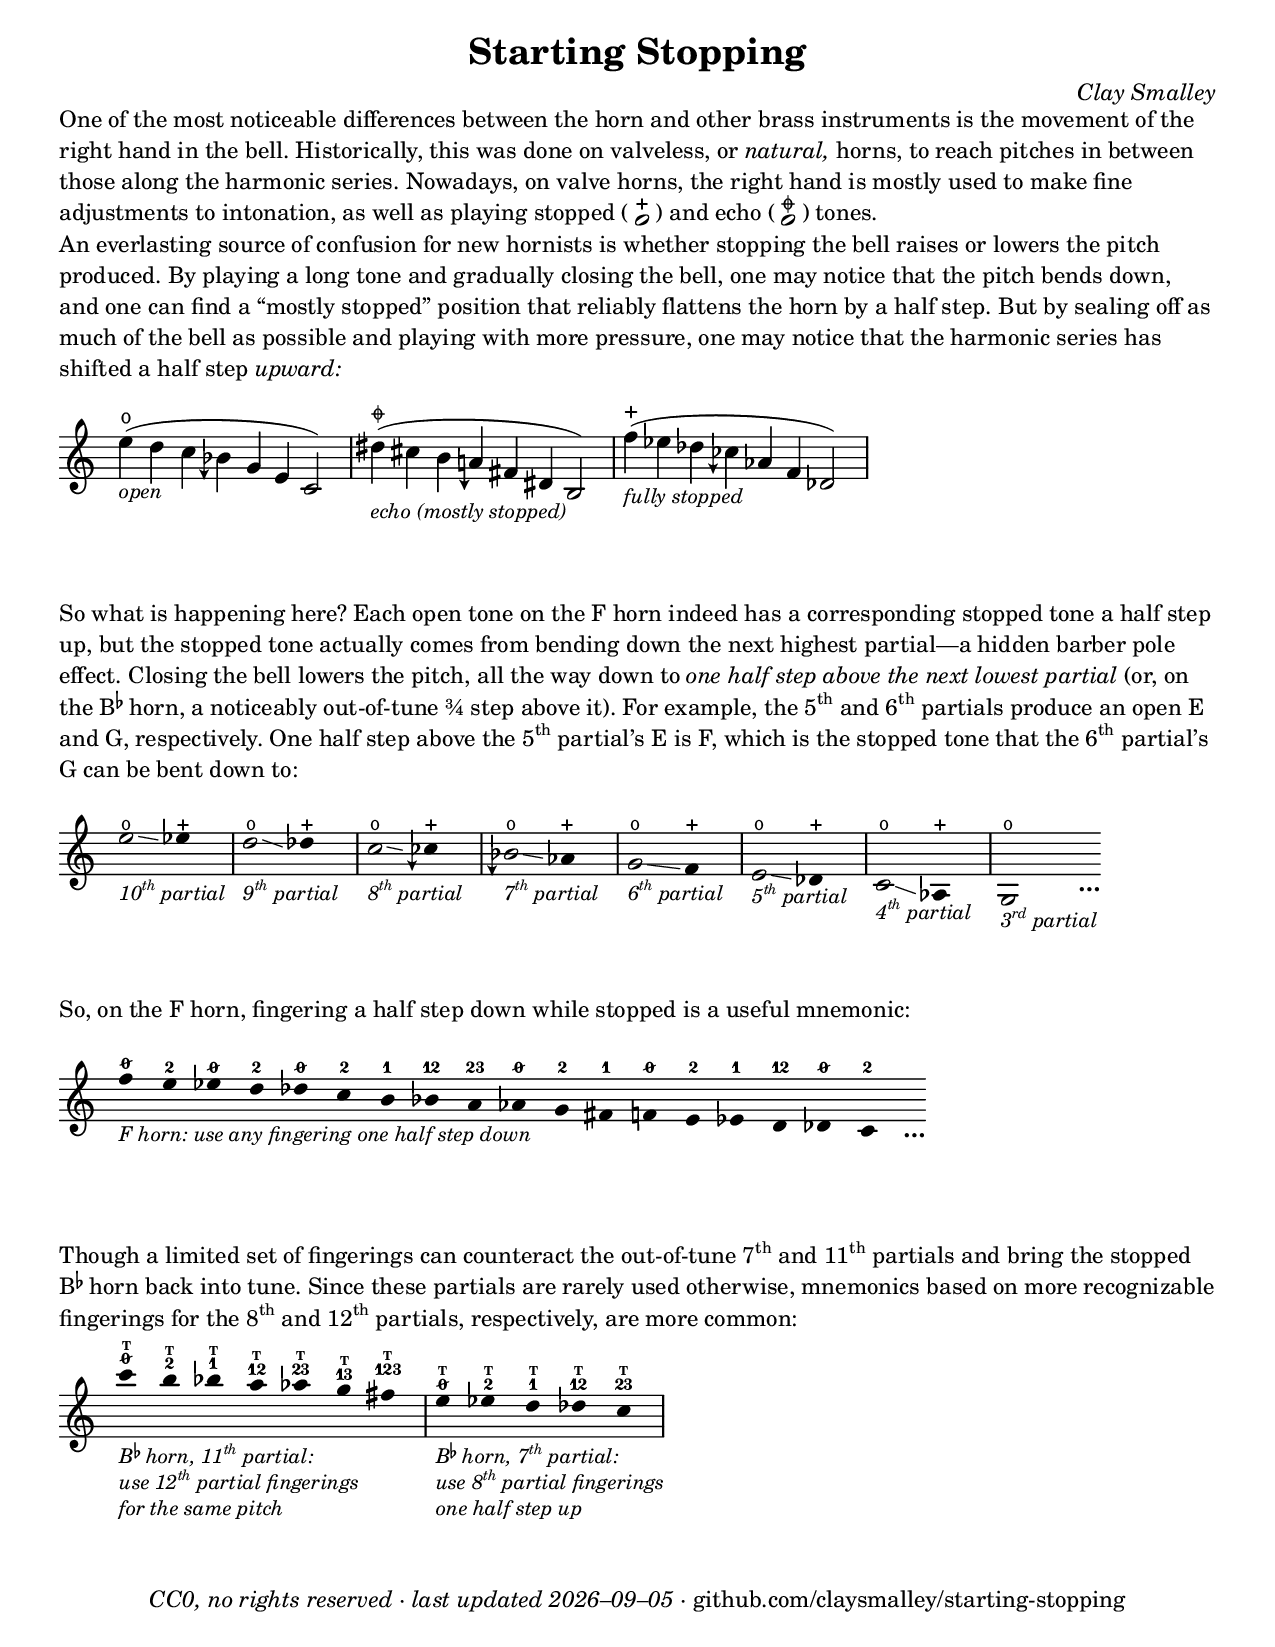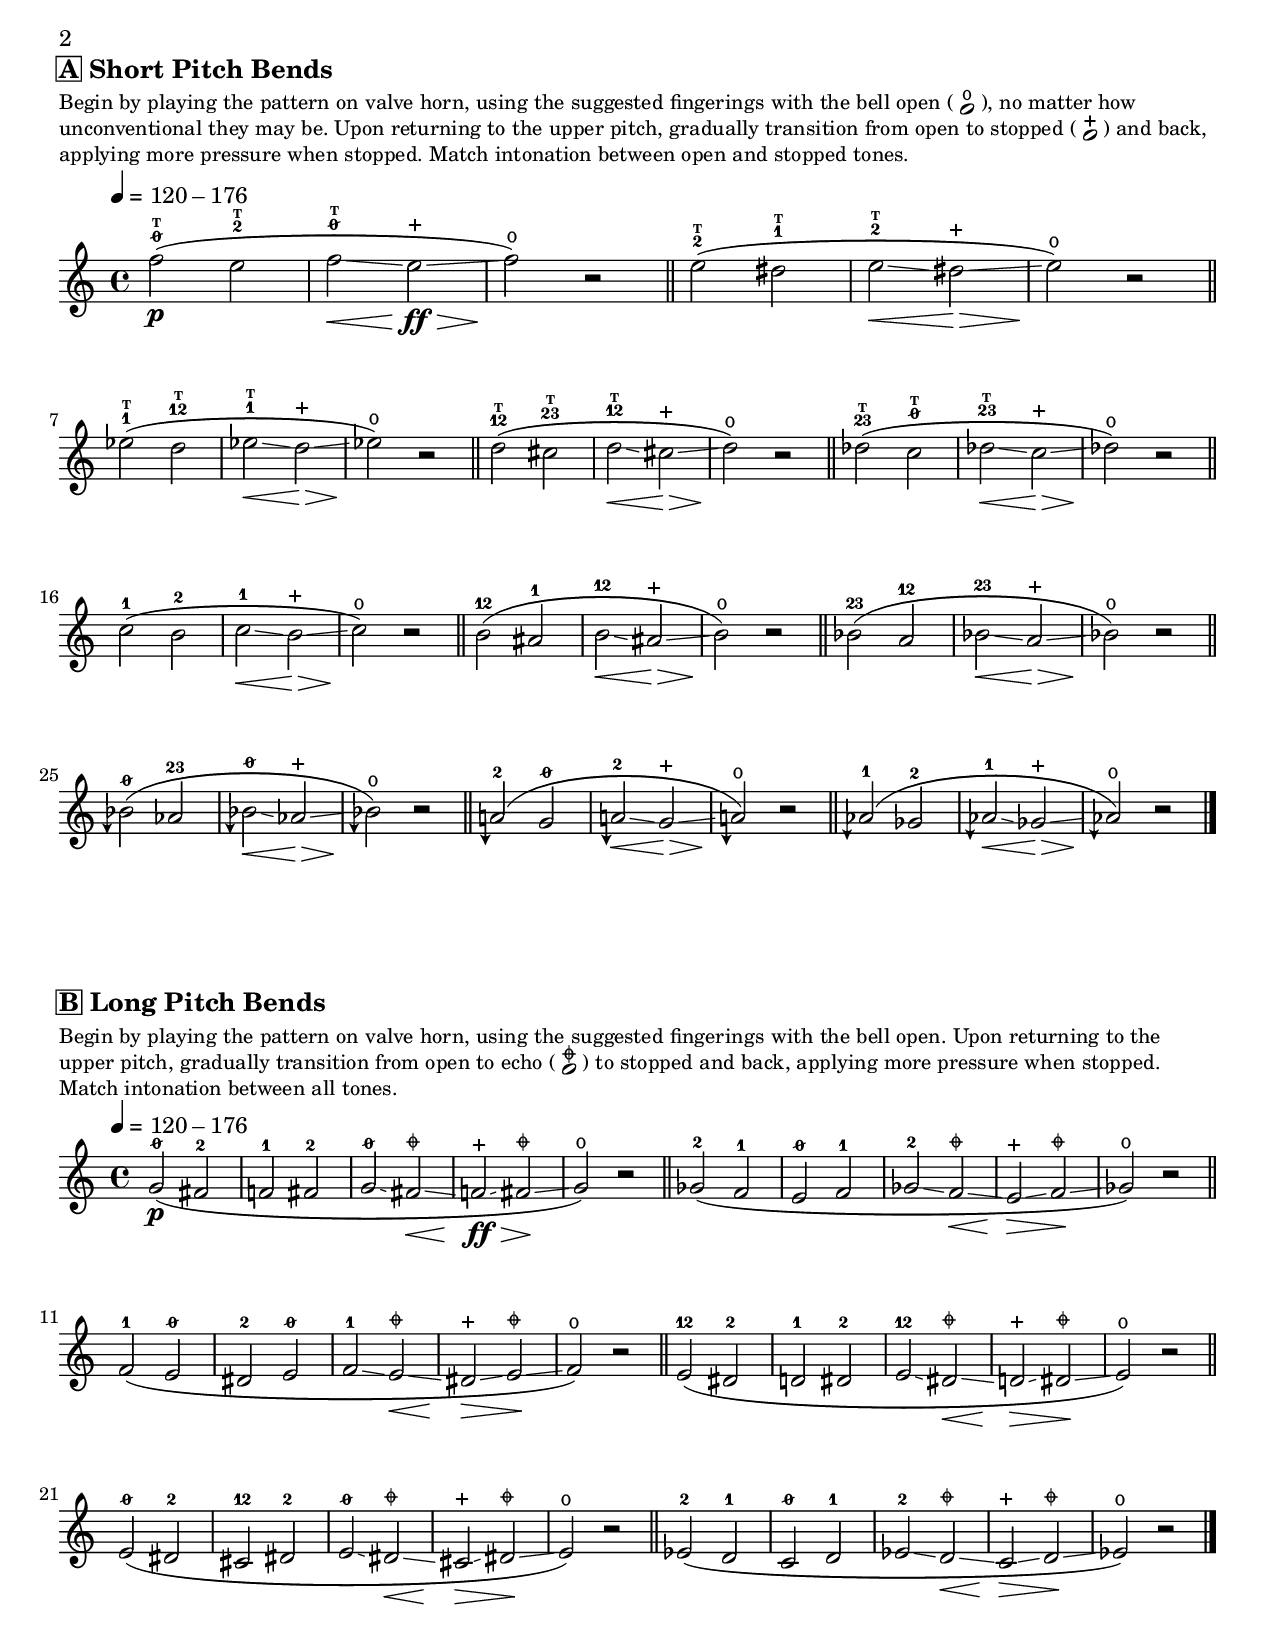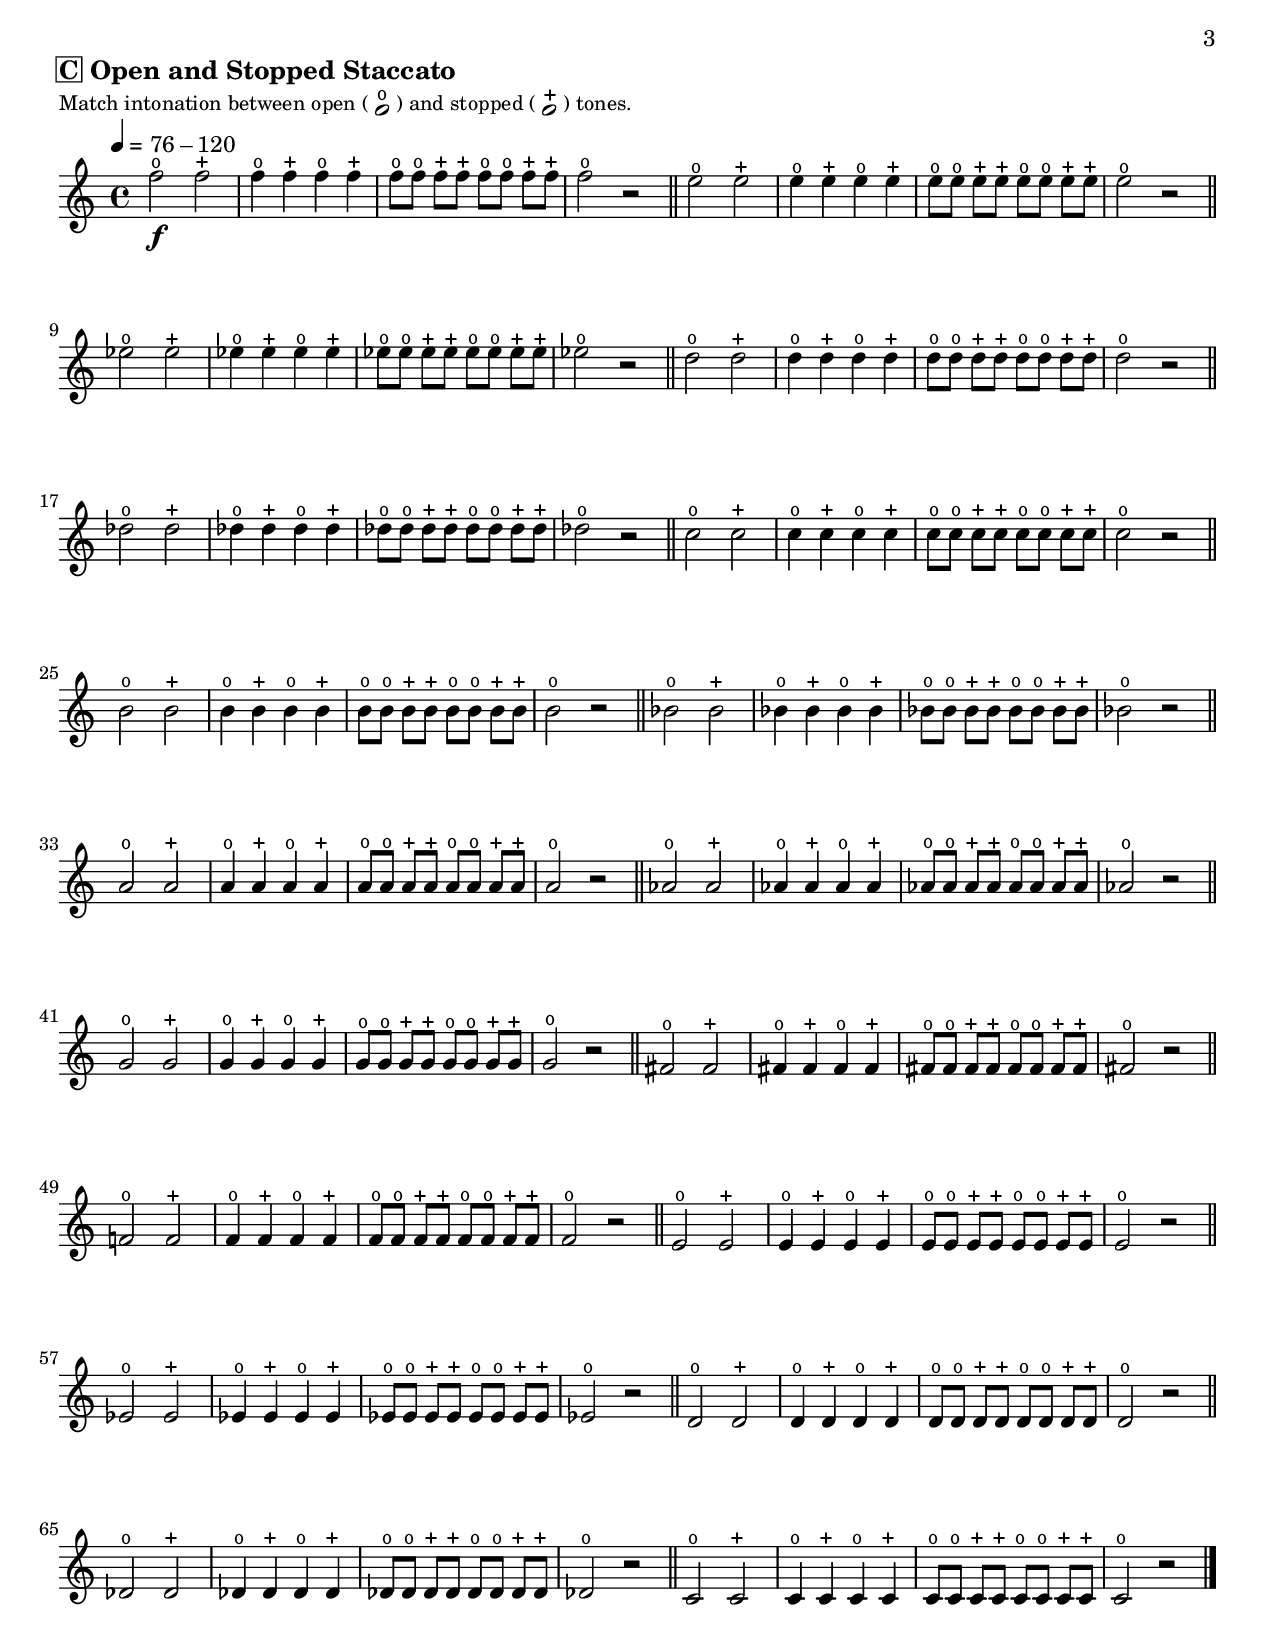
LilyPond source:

\version "2.22.1"

#(set-default-paper-size "letter")

date = #(strftime "%Y–%m–%d" (localtime (current-time)))
\header {
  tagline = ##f
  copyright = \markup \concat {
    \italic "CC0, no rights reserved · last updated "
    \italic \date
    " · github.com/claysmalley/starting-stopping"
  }
  title = "Starting Stopping"
  composer = \markup \italic "Clay Smalley"
}
\paper {
  indent = 0
  scoreTitleMarkup = \markup {
    \override #`(direction . ,UP)
    \dir-column {
      \small \override #'(baseline-skip . 2.5)
      \fromproperty #'header:subpiece
      \bold \fontsize #1
      \fromproperty #'header:piece
    }
  }
}

centermarkup = {
  \once \override TextScript.self-alignment-X = #CENTER
  \once \override TextScript.X-offset = #(lambda (g)
  (+ (ly:self-alignment-interface::centered-on-x-parent g)
     (ly:self-alignment-interface::x-aligned-on-self g)))
}

fingerT = \markup \abs-fontsize #6 \bold T
fingerO = \markup \abs-fontsize #6 \slashed-digit #0
fingerB = \markup \abs-fontsize #6 \finger 2
fingerA = \markup \abs-fontsize #6 \finger 1
fingerAB = \markup \abs-fontsize #6 \finger 12
fingerBC = \markup \abs-fontsize #6 \finger 23
fingerAC = \markup \abs-fontsize #6 \finger 13
fingerABC = \markup \abs-fontsize #6 \finger 123
fingerTO = \markup
\override #`(direction . ,UP)
\override #'(baseline-skip . 1.4)
\dir-column {
  \general-align #X #CENTER \fingerO
  \general-align #X #CENTER \fingerT
}
fingerTB = \markup
\override #`(direction . ,UP)
\override #'(baseline-skip . 1.4)
\dir-column {
  \general-align #X #CENTER \fingerB
  \general-align #X #CENTER \fingerT
}
fingerTA = \markup
\override #`(direction . ,UP)
\override #'(baseline-skip . 1.4)
\dir-column {
  \general-align #X #CENTER \fingerA
  \general-align #X #CENTER \fingerT
}
fingerTAB = \markup
\override #`(direction . ,UP)
\override #'(baseline-skip . 1.4)
\dir-column {
  \general-align #X #CENTER \fingerAB
  \general-align #X #CENTER \fingerT
}
fingerTBC = \markup
\override #`(direction . ,UP)
\override #'(baseline-skip . 1.4)
\dir-column {
  \general-align #X #CENTER \fingerBC
  \general-align #X #CENTER \fingerT
}
fingerTAC = \markup
\override #`(direction . ,UP)
\override #'(baseline-skip . 1.4)
\dir-column {
  \general-align #X #CENTER \fingerAC
  \general-align #X #CENTER \fingerT
}
fingerTABC = \markup
\override #`(direction . ,UP)
\override #'(baseline-skip . 1.4)
\dir-column {
  \general-align #X #CENTER \fingerABC
  \general-align #X #CENTER \fingerT
}

fullopen = \markup {
  \abs-fontsize #12 \musicglyph "scripts.open"
}
mostlystopped = \markup {
  \combine
  \abs-fontsize #12 \musicglyph "scripts.halfopenvertical"
  \abs-fontsize #12 \musicglyph "scripts.tenuto"
}
fullstopped = \markup {
  \abs-fontsize #12 \musicglyph "scripts.stopped"
}

staccatoExercise = \relative c'' {
  f2^\open
  f2^\stopped |
  \repeat unfold 2 {
    f4^\open
    f4^\stopped
  } |
  \repeat unfold 2 {
    f8^\open[
    f8^\open]
    f8^\stopped[
    f8^\stopped]
  } |
  f2^\open
  r2 |
}

overrideHalfFlat = {
  \once \override Accidental.stencil = #ly:text-interface::print
  \once \override Accidental.text = \markup \musicglyph "accidentals.natural.arrowdown"
}
overrideThreeHalfFlat = {
  \once \override Accidental.stencil = #ly:text-interface::print
  \once \override Accidental.text = \markup \musicglyph "accidentals.flat.arrowdown"
}

\markup \wordwrap {
  One of the most noticeable differences between the horn and other brass instruments is the movement of the right hand in the bell.
  Historically, this was done on valveless, or \italic natural, horns,
  to reach pitches in between those along the harmonic series.
  Nowadays, on valve horns, the right hand is mostly used to make fine adjustments to intonation, 
  as well as playing stopped (
  \center-column {
    \musicglyph "noteheads.s1"
    \vspace #-1.5
    \musicglyph "scripts.stopped"
  }
  ) and echo (
  \center-column {
    \musicglyph "noteheads.s1"
    \vspace #-1.5
    \mostlystopped
  }
  ) tones.
}
\markup \null
\markup \wordwrap {
  An everlasting source of confusion for new hornists
  is whether stopping the bell raises or lowers the pitch produced.
  By playing a long tone and gradually closing the bell,
  one may notice that the pitch bends down,
  and one can find a “mostly stopped” position that reliably flattens the horn by a half step.
  But by sealing off as much of the bell as possible and playing with more pressure,
  one may notice that the harmonic series has shifted a half step \italic upward:
}
\markup \null
\score {
  \new Staff
  \relative c'' {
    \accidentalStyle Score.forget
    \set Score.timing = ##f
    \omit Staff.TimeSignature
    s1024_\markup \small \italic "open"
    \centermarkup e4(^\fullopen d c \overrideThreeHalfFlat beseh g e c2)
    \bar "|"
    s1024_\markup \small \italic "echo (mostly stopped)"
    \centermarkup dis'4(^\mostlystopped cis b \overrideHalfFlat aeh fis dis b2)
    \bar "|"
    s1024_\markup \small \italic "fully stopped"
    \centermarkup f''4(^\fullstopped ees des \overrideThreeHalfFlat ceseh aes f des2)
    \bar "|"
  }
}
\markup \wordwrap {
  So what is happening here?
  Each open tone on the F horn indeed has a corresponding stopped tone a half step up,
  but the stopped tone actually comes from bending down the next highest partial—a hidden barber pole effect.
  Closing the bell lowers the pitch, all the way down to
  \italic { one half step above the next lowest partial }
  (or, on the \concat { B \super \flat } horn, a noticeably out-of-tune ¾ step above it).
  For example,
  the \concat { 5 \super th } and \concat { 6 \super th } partials produce an open E and G,
  respectively.
  One half step above the \concat { 5 \super th } partial’s E is F,
  which is the stopped tone that the \concat { 6 \super th } partial’s G can be bent down to:
}
\markup \null
\score {
  \new Staff
  \relative c'' {
    \set Score.timing = ##f
    \omit Staff.TimeSignature
    \override Stem.length = 0
    \set fingeringOrientations = #'(left)
    \override Fingering.whiteout = ##t

    \once \override Glissando.bound-details.left.Y = #1.75
    \once \override Glissando.bound-details.right.Y = #1.25
    e2*2^\open\glissando_\markup
    \italic \small \concat { 10 \super th " partial" }
    ees4*4^\stopped
    \bar "|"
    \once \override Glissando.bound-details.left.Y = #1.5
    \once \override Glissando.bound-details.right.Y = #0.5
    d2*2^\open\glissando_\markup
    \italic \small \concat { 9 \super th " partial" }
    des4*4^\stopped
    \bar "|"
    \once \override Glissando.bound-details.left.Y = #0.75
    \once \override Glissando.bound-details.right.Y = #0.25
    c2*2^\open\glissando_\markup
    \italic \small \concat { 8 \super th " partial" }
    \overrideThreeHalfFlat ceseh4*4^\stopped
    \bar "|"
    \overrideThreeHalfFlat beseh2*2^\open\glissando_\markup
    \italic \small \concat { 7 \super th " partial" }
    aes4*4^\stopped
    \bar "|"
    g2*2^\open\glissando_\markup
    \italic \small \concat { 6 \super th " partial" }
    f4*4^\stopped
    \bar "|"
    e2*2^\open\glissando_\markup
    \italic \small \concat { 5 \super th " partial" }
    des4*4^\stopped
    \bar "|"
    c2*2^\open\glissando_\markup
    \italic \small \concat { 4 \super th " partial" }
    aes4*4^\stopped
    \bar "|"
    g2*2^\open_\markup
    \italic \small \concat { 3 \super rd " partial" }
    s4_\markup \bold \lower #1 "…"
  }
}
\markup \wordwrap {
  So, on the F horn, fingering a half step down while stopped is a useful mnemonic:
}
\markup \null
\score {
  \layout {
    \context {
      \Score
      \omit BarNumber
    }
  }
  \new Staff
  \relative c'' {
    \set Score.timing = ##f
    \omit Staff.TimeSignature
    \override Stem.length = 0

    \clef treble
    s1024_\markup \small \italic "F horn: use any fingering one half step down"
    \centermarkup f4*2^\fingerO
    \centermarkup e4*2^\fingerB
    \centermarkup ees4*2^\fingerO
    \centermarkup d4*2^\fingerB
    \centermarkup des4*2^\fingerO
    \centermarkup c4*2^\fingerB
    \centermarkup b4*2^\fingerA
    \centermarkup bes4*2^\fingerAB
    \centermarkup a4*2^\fingerBC
    \centermarkup aes4*2^\fingerO
    \centermarkup g4*2^\fingerB
    \centermarkup fis4*2^\fingerA
    \centermarkup f4*2^\fingerO
    \centermarkup e4*2^\fingerB
    \centermarkup ees4*2^\fingerA
    \centermarkup d4*2^\fingerAB
    \centermarkup des4*2^\fingerO
    \centermarkup c4*2^\fingerB
    s4_\markup \bold \lower #1 "…"
  }
}
\markup \wordwrap {
  Though a limited set of fingerings can counteract the out-of-tune
  \concat { 7 \super th } and \concat { 11 \super th } partials
  and bring the stopped \concat { B \super \flat } horn back into tune.
  Since these partials are rarely used otherwise,
  mnemonics based on more recognizable fingerings for the
  \concat { 8 \super th } and \concat { 12 \super th } partials,
  respectively, are more common:
}
\markup \null
\score {
  \layout {
    \context {
      \Score
      \omit BarNumber
    }
  }
  \new Staff
  \relative c''' {
    \set Score.timing = ##f
    \omit Staff.TimeSignature
    \override Stem.length = 0

    \clef treble
    s1024_\markup \small \italic \override #'(baseline-skip . 2.5) \column {
      \line { \concat { "B" \super \flat " horn, 11" \super th " partial:" } }
      \line { \concat { "use 12" \super th " partial fingerings" } }
      \line { "for the same pitch" }
    }
    \centermarkup c4*2^\fingerTO
    \centermarkup b4*2^\fingerTB
    \centermarkup bes4*2^\fingerTA
    \centermarkup a4*2^\fingerTAB
    \centermarkup aes4*2^\fingerTBC
    \centermarkup g4*2^\fingerTAC
    \centermarkup fis4*2^\fingerTABC
    \bar "|"
    s1024_\markup \small \italic \override #'(baseline-skip . 2.5) \column {
      \line { \concat { "B" \super \flat " horn, 7" \super th " partial:" } }
      \line { \concat { "use 8" \super th " partial fingerings" } }
      \line { "one half step up" }
    }
    \centermarkup e4*2^\fingerTO
    \centermarkup ees4*2^\fingerTB
    \centermarkup d4*2^\fingerTA
    \centermarkup des4*2^\fingerTAB
    \centermarkup c4*2^\fingerTBC
    \bar "|"
  }
}
\markup \null
\pageBreak
\score {
  \header {
    piece = \markup \concat { \box { A } " Short Pitch Bends" }
    subpiece = \markup \wordwrap {
      Begin by playing the pattern on valve horn,
      using the suggested fingerings
      with the bell open (
      \fontsize #1 \center-column {
        \musicglyph "noteheads.s1"
        \vspace #-1.4
        \musicglyph "scripts.open"
      }
      ),
      no matter how unconventional they may be.
      Upon returning to the upper pitch,
      gradually transition from open to stopped (
      \fontsize #1 \center-column {
        \musicglyph "noteheads.s1"
        \vspace #-1.4
        \musicglyph "scripts.stopped"
      }
      ) and back,
      applying more pressure when stopped.
      Match intonation between open and stopped tones.
    }
  }
  \new Staff
  \relative c'' {
    \accidentalStyle Score.modern
    \time 4/4
    \tempo 4 = 120 - 176
    \centermarkup f2\p^\fingerTO(
    \centermarkup e2^\fingerTB |
    \centermarkup f2\glissando\<^\fingerTO
    \centermarkup e2^\fullstopped\glissando\ff\> |
    \centermarkup f2^\fullopen)\! r |
    \bar "||"
    \centermarkup e2^\fingerTB(
    \centermarkup dis2^\fingerTA |
    \centermarkup e2\glissando\<^\fingerTB
    \centermarkup dis2^\fullstopped\glissando\> |
    \centermarkup e2^\fullopen)\! r |
    \bar "||"
    \break
    \centermarkup ees2^\fingerTA(
    \centermarkup d2^\fingerTAB |
    \centermarkup ees2\glissando\<^\fingerTA
    \centermarkup d2^\fullstopped\glissando\> |
    \centermarkup ees2^\fullopen)\! r |
    \bar "||"
    \centermarkup d2^\fingerTAB(
    \centermarkup cis2^\fingerTBC |
    \centermarkup d2\glissando\<^\fingerTAB
    \centermarkup cis2^\fullstopped\glissando\> |
    \centermarkup d2^\fullopen)\! r |
    \bar "||"
    \centermarkup des2^\fingerTBC(
    \centermarkup c2^\fingerTO |
    \centermarkup des2\glissando\<^\fingerTBC
    \centermarkup c2^\fullstopped\glissando\> |
    \centermarkup des2^\fullopen)\! r |
    \bar "||"
    \centermarkup c2^\fingerA(
    \centermarkup b2^\fingerB |
    \centermarkup c2\glissando\<^\fingerA
    \centermarkup b2^\fullstopped\glissando\> |
    \centermarkup c2^\fullopen)\! r |
    \bar "||"
    \centermarkup b2^\fingerAB(
    \centermarkup ais2^\fingerA |
    \centermarkup b2\glissando\<^\fingerAB
    \centermarkup ais2^\fullstopped\glissando\> |
    \centermarkup b2^\fullopen)\! r |
    \bar "||"
    \centermarkup bes2^\fingerBC(
    \centermarkup a2^\fingerAB |
    \centermarkup bes2\glissando\<^\fingerBC
    \centermarkup a2^\fullstopped\glissando\> |
    \centermarkup bes2^\fullopen)\! r |
    \bar "||"
    \overrideThreeHalfFlat \centermarkup beseh2^\fingerO(
    \centermarkup aes2^\fingerBC |
    \overrideThreeHalfFlat \centermarkup beseh2\glissando\<^\fingerO
    \centermarkup aes2^\fullstopped\glissando\> |
    \overrideThreeHalfFlat \centermarkup beseh2^\fullopen)\! r |
    \bar "||"
    \overrideHalfFlat \centermarkup aeh2^\fingerB^(
    \centermarkup g2^\fingerO |
    \overrideHalfFlat \centermarkup aeh2\glissando\<^\fingerB
    \centermarkup g2^\fullstopped\glissando\> |
    \overrideHalfFlat \centermarkup aeh2^\fullopen)\! r |
    \bar "||"
    \overrideThreeHalfFlat \centermarkup aeseh2^\fingerA^(
    \centermarkup ges2^\fingerB |
    \overrideThreeHalfFlat \centermarkup aeseh2\glissando\<^\fingerA
    \centermarkup ges2^\fullstopped\glissando\> |
    \overrideThreeHalfFlat \centermarkup aeseh2^\fullopen)\! r |
    \bar "|."
  }
}
\score {
  \header {
    piece = \markup \concat { \box { B } " Long Pitch Bends" }
    subpiece = \markup \wordwrap {
      Begin by playing the pattern on valve horn,
      using the suggested fingerings with the bell open.
      Upon returning to the upper pitch,
      gradually transition from open
      to echo (
      \fontsize #1 \center-column {
        \musicglyph "noteheads.s1"
        \vspace #-1.4
        \mostlystopped
      }
      ) to stopped and back,
      applying more pressure when stopped.
      Match intonation between all tones.
    }
  }
  \new Staff
  \relative c'' {
    \accidentalStyle Score.modern
    \time 4/4
    \tempo 4 = 120 - 176
    \centermarkup g2\p^\fingerO(
    \centermarkup fis2^\fingerB |
    \centermarkup f2^\fingerA
    \centermarkup fis2^\fingerB |
    \centermarkup g2\glissando^\fingerO
    \once \override Glissando.bound-details.left.Y = #-1.25
    \once \override Glissando.bound-details.right.Y = #-1.75
    \centermarkup fis2^\mostlystopped\glissando\< |
    \once \override Glissando.bound-details.left.Y = #-1.75
    \once \override Glissando.bound-details.right.Y = #-1.25
    \centermarkup f2^\fullstopped\glissando\ff\>
    \centermarkup fis2^\mostlystopped\glissando\! |
    \centermarkup g2^\fullopen) r |
    \bar "||"
    \centermarkup ges2^\fingerB(
    \centermarkup f2^\fingerA |
    \centermarkup e2^\fingerO
    \centermarkup f2^\fingerA |
    \centermarkup ges2\glissando^\fingerB
    \centermarkup f2^\mostlystopped\glissando\< |
    \centermarkup e2^\fullstopped\glissando\>
    \centermarkup f2^\mostlystopped\glissando\! |
    \centermarkup ges2^\fullopen) r |
    \bar "||"
    \centermarkup f2^\fingerA(
    \centermarkup e2^\fingerO |
    \centermarkup dis2^\fingerB
    \centermarkup e2^\fingerO |
    \centermarkup f2\glissando^\fingerA
    \centermarkup e2^\mostlystopped\glissando\< |
    \centermarkup dis2^\fullstopped\glissando\>
    \centermarkup e2^\mostlystopped\glissando\! |
    \centermarkup f2^\fullopen) r |
    \bar "||"
    \centermarkup e2^\fingerAB(
    \centermarkup dis2^\fingerB |
    \centermarkup d2^\fingerA
    \centermarkup dis2^\fingerB |
    \centermarkup e2\glissando^\fingerAB
    \once \override Glissando.bound-details.left.Y = #-2.25
    \once \override Glissando.bound-details.right.Y = #-2.75
    \centermarkup dis2^\mostlystopped\glissando\< |
    \once \override Glissando.bound-details.left.Y = #-2.75
    \once \override Glissando.bound-details.right.Y = #-2.25
    \centermarkup d2^\fullstopped\glissando\>
    \centermarkup dis2^\mostlystopped\glissando\! |
    \centermarkup e2^\fullopen) r |
    \bar "||"
    \centermarkup e2^\fingerO(
    \centermarkup dis2^\fingerB |
    \centermarkup cis2^\fingerAB
    \centermarkup dis2^\fingerB |
    \centermarkup e2\glissando^\fingerO
    \centermarkup dis2^\mostlystopped\glissando\< |
    \centermarkup cis2^\fullstopped\glissando\>
    \centermarkup dis2^\mostlystopped\glissando\! |
    \centermarkup e2^\fullopen) r |
    \bar "||"
    \centermarkup ees2^\fingerB(
    \centermarkup d2^\fingerA |
    \centermarkup c2^\fingerO
    \centermarkup d2^\fingerA |
    \centermarkup ees2\glissando^\fingerB
    \centermarkup d2^\mostlystopped\glissando\< |
    \centermarkup c2^\fullstopped\glissando\>
    \centermarkup d2^\mostlystopped\glissando\! |
    \centermarkup ees2^\fullopen) r |
    \bar "|."
  }
}
\pageBreak
\score {
  \header {
    piece = \markup \concat { \box { C } " Open and Stopped Staccato" }
    subpiece = \markup \wordwrap {
      Match intonation between open (
      \fontsize #1 \center-column {
        \musicglyph "noteheads.s1"
        \vspace #-1.4
        \musicglyph "scripts.open"
      }
      ) and stopped (
      \fontsize #1 \center-column {
        \musicglyph "noteheads.s1"
        \vspace #-1.4
        \musicglyph "scripts.stopped"
      }
      ) tones.
    }
  }
  \new Staff
  \relative c'' {
    \accidentalStyle Score.modern
    \time 4/4
    \tempo 4 = 76 - 120
    <<
      s1\f
      \staccatoExercise
    >>
    \bar "||"
    \transpose f e \staccatoExercise
    \bar "||"
    \transpose f ees \staccatoExercise
    \bar "||"
    \transpose f d \staccatoExercise
    \bar "||"
    \transpose f des \staccatoExercise
    \bar "||"
    \transpose f c \staccatoExercise
    \bar "||"
    \transpose f b, \staccatoExercise
    \bar "||"
    \transpose f bes, \staccatoExercise
    \bar "||"
    \transpose f a, \staccatoExercise
    \bar "||"
    \transpose f aes, \staccatoExercise
    \bar "||"
    \transpose f g, \staccatoExercise
    \bar "||"
    \transpose f fis, \staccatoExercise
    \bar "||"
    \transpose f f, \staccatoExercise
    \bar "||"
    \transpose f e, \staccatoExercise
    \bar "||"
    \transpose f ees, \staccatoExercise
    \bar "||"
    \transpose f d, \staccatoExercise
    \bar "||"
    \transpose f des, \staccatoExercise
    \bar "||"
    \transpose f c, \staccatoExercise
    \bar "|."
  }
}
